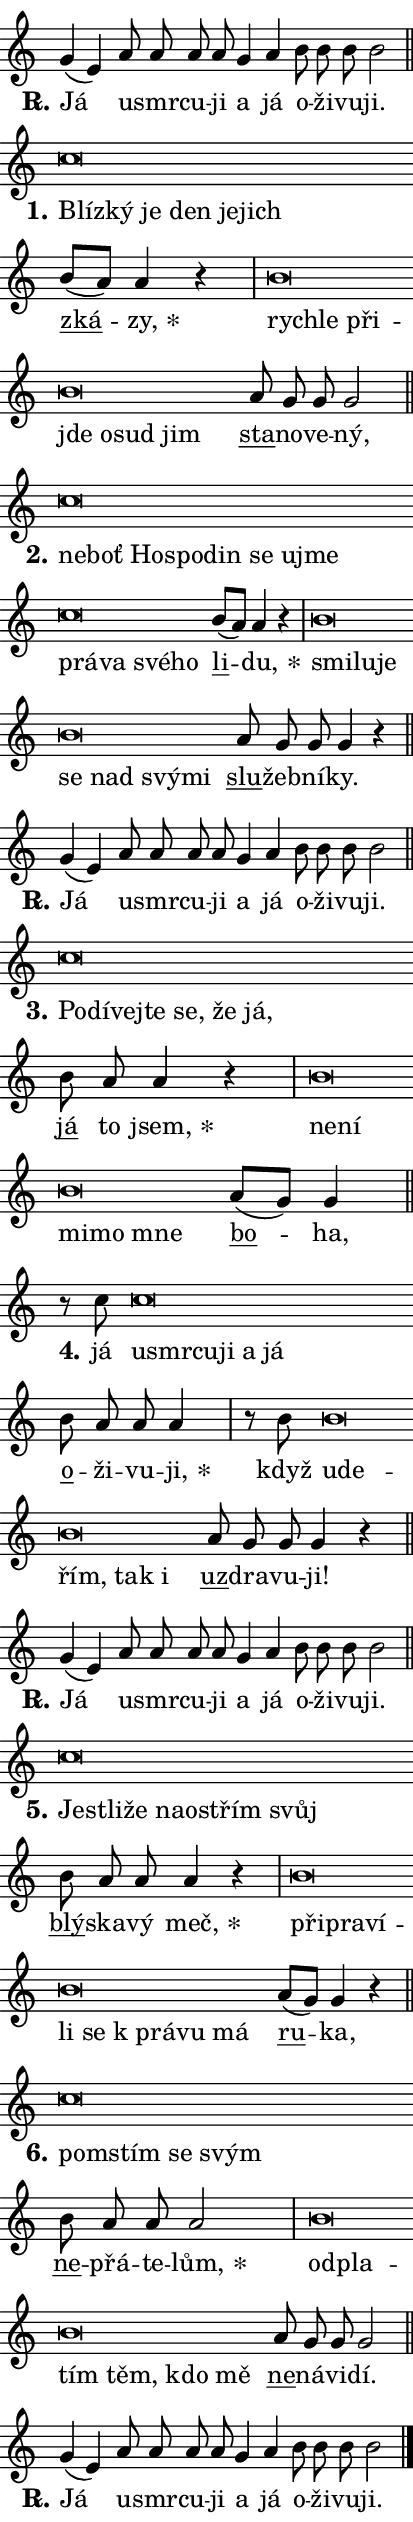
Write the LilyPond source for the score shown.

\version "2.22.1"
\header { tagline = "" }
\paper {
  indent = 0\cm
  top-margin = 0\cm
  right-margin = 0\cm
  bottom-margin = 0\cm
  left-margin = 0\cm
  paper-width = 7\cm
  page-breaking = #ly:one-page-breaking
  system-system-spacing.basic-distance = #11
  score-system-spacing.basic-distance = #11
  ragged-last = ##f
}


%% Author: Thomas Morley
%% https://lists.gnu.org/archive/html/lilypond-user/2020-05/msg00002.html
#(define (line-position grob)
"Returns position of @var[grob} in current system:
   @code{'start}, if at first time-step
   @code{'end}, if at last time-step
   @code{'middle} otherwise
"
  (let* ((col (ly:item-get-column grob))
         (ln (ly:grob-object col 'left-neighbor))
         (rn (ly:grob-object col 'right-neighbor))
         (col-to-check-left (if (ly:grob? ln) ln col))
         (col-to-check-right (if (ly:grob? rn) rn col))
         (break-dir-left
           (and
             (ly:grob-property col-to-check-left 'non-musical #f)
             (ly:item-break-dir col-to-check-left)))
         (break-dir-right
           (and
             (ly:grob-property col-to-check-right 'non-musical #f)
             (ly:item-break-dir col-to-check-right))))
        (cond ((eqv? 1 break-dir-left) 'start)
              ((eqv? -1 break-dir-right) 'end)
              (else 'middle))))

#(define (tranparent-at-line-position vctor)
  (lambda (grob)
  "Relying on @code{line-position} select the relevant enry from @var{vctor}.
Used to determine transparency,"
    (case (line-position grob)
      ((end) (not (vector-ref vctor 0)))
      ((middle) (not (vector-ref vctor 1)))
      ((start) (not (vector-ref vctor 2))))))

noteHeadBreakVisibility =
#(define-music-function (break-visibility)(vector?)
"Makes @code{NoteHead}s transparent relying on @var{break-visibility}"
#{
  \override NoteHead.transparent =
    #(tranparent-at-line-position break-visibility)
#})

#(define delete-ledgers-for-transparent-note-heads
  (lambda (grob)
    "Reads whether a @code{NoteHead} is transparent.
If so this @code{NoteHead} is removed from @code{'note-heads} from
@var{grob}, which is supposed to be @code{LedgerLineSpanner}.
As a result ledgers are not printed for this @code{NoteHead}"
    (let* ((nhds-array (ly:grob-object grob 'note-heads))
           (nhds-list
             (if (ly:grob-array? nhds-array)
                 (ly:grob-array->list nhds-array)
                 '()))
           ;; Relies on the transparent-property being done before
           ;; Staff.LedgerLineSpanner.after-line-breaking is executed.
           ;; This is fragile ...
           (to-keep
             (remove
               (lambda (nhd)
                 (ly:grob-property nhd 'transparent #f))
               nhds-list)))
      ;; TODO find a better method to iterate over grob-arrays, similiar
      ;; to filter/remove etc for lists
      ;; For now rebuilt from scratch
      (set! (ly:grob-object grob 'note-heads)  '())
      (for-each
        (lambda (nhd)
          (ly:pointer-group-interface::add-grob grob 'note-heads nhd))
        to-keep))))

hideNotes = {
  \noteHeadBreakVisibility #begin-of-line-visible
}
unHideNotes = {
  \noteHeadBreakVisibility #all-visible
}

% work-around for resetting accidentals
% https://lilypond.org/doc/v2.23/Documentation/notation/displaying-rhythms#unmetered-music
cadenzaMeasure = {
  \cadenzaOff
  \partial 1024 s1024
  \cadenzaOn
}

#(define-markup-command (accent layout props text) (markup?)
  "Underline accented syllable"
  (interpret-markup layout props
    #{\markup \override #'(offset . 4.3) \underline { #text }#}))

responsum = \markup \concat {
  "R" \hspace #-1.05 \path #0.1 #'((moveto 0 0.07) (lineto 0.9 0.8)) \hspace #0.05 "."
}

\layout {
    \context {
        \Staff
        \remove "Time_signature_engraver"
        \override LedgerLineSpanner.after-line-breaking = #delete-ledgers-for-transparent-note-heads
    }
    \context {
        \Voice {
            \override NoteHead.output-attributes = #'((class . "notehead"))
            \override Hairpin.height = #0.55
        }
    }
    \context {
        \Lyrics {
            \override StanzaNumber.output-attributes = #'((class . "stanzanumber"))
            \override LyricSpace.minimum-distance = #0.9
            \override LyricText.font-name = #"TeX Gyre Schola"
            \override LyricText.font-size = 1
            \override StanzaNumber.font-name = #"TeX Gyre Schola Bold"
            \override StanzaNumber.font-size = 1
        }
    }
}

% magnetic-lyrics.ily
%
%   written by
%     Jean Abou Samra <jean@abou-samra.fr>
%     Werner Lemberg <wl@gnu.org>
%
%   adapted by
%     Jiri Hon <jiri.hon@gmail.com>
%
% Version 2022-Apr-15

% https://www.mail-archive.com/lilypond-user@gnu.org/msg149350.html

#(define (Left_hyphen_pointer_engraver context)
   "Collect syllable-hyphen-syllable occurrences in lyrics and store
them in properties.  This engraver only looks to the left.  For
example, if the lyrics input is @code{foo -- bar}, it does the
following.

@itemize @bullet
@item
Set the @code{text} property of the @code{LyricHyphen} grob between
@q{foo} and @q{bar} to @code{foo}.

@item
Set the @code{left-hyphen} property of the @code{LyricText} grob with
text @q{foo} to the @code{LyricHyphen} grob between @q{foo} and
@q{bar}.
@end itemize

Use this auxiliary engraver in combination with the
@code{lyric-@/text::@/apply-@/magnetic-@/offset!} hook."
   (let ((hyphen #f)
         (text #f))
     (make-engraver
      (acknowledgers
       ((lyric-syllable-interface engraver grob source-engraver)
        (set! text grob)))
      (end-acknowledgers
       ((lyric-hyphen-interface engraver grob source-engraver)
        ;(when (not (grob::has-interface grob 'lyric-space-interface))
          (set! hyphen grob)));)
      ((stop-translation-timestep engraver)
       (when (and text hyphen)
         (ly:grob-set-object! text 'left-hyphen hyphen))
       (set! text #f)
       (set! hyphen #f)))))

#(define (lyric-text::apply-magnetic-offset! grob)
   "If the space between two syllables is less than the value in
property @code{LyricText@/.details@/.squash-threshold}, move the right
syllable to the left so that it gets concatenated with the left
syllable.

Use this function as a hook for
@code{LyricText@/.after-@/line-@/breaking} if the
@code{Left_@/hyphen_@/pointer_@/engraver} is active."
   (let ((hyphen (ly:grob-object grob 'left-hyphen #f)))
     (when hyphen
       (let ((left-text (ly:spanner-bound hyphen LEFT)))
         (when (grob::has-interface left-text 'lyric-syllable-interface)
           (let* ((common (ly:grob-common-refpoint grob left-text X))
                  (this-x-ext (ly:grob-extent grob common X))
                  (left-x-ext
                   (begin
                     ;; Trigger magnetism for left-text.
                     (ly:grob-property left-text 'after-line-breaking)
                     (ly:grob-extent left-text common X)))
                  ;; `delta` is the gap width between two syllables.
                  (delta (- (interval-start this-x-ext)
                            (interval-end left-x-ext)))
                  (details (ly:grob-property grob 'details))
                  (threshold (assoc-get 'squash-threshold details 0.2)))
             (when (< delta threshold)
               (let* (;; We have to manipulate the input text so that
                      ;; ligatures crossing syllable boundaries are not
                      ;; disabled.  For languages based on the Latin
                      ;; script this is essentially a beautification.
                      ;; However, for non-Western scripts it can be a
                      ;; necessity.
                      (lt (ly:grob-property left-text 'text))
                      (rt (ly:grob-property grob 'text))
                      (is-space (grob::has-interface hyphen 'lyric-space-interface))
                      (space (if is-space " " ""))
                      (space-markup (grob-interpret-markup grob " "))
                      (space-size (interval-length (ly:stencil-extent space-markup X)))
                      (extra-delta (if is-space space-size 0))
                      ;; Append new syllable.
                      (ltrt-space (if (and (string? lt) (string? rt))
                                (string-append lt space rt)
                                (make-concat-markup (list lt space rt))))
                      ;; Right-align `ltrt` to the right side.
                      (ltrt-space-markup (grob-interpret-markup
                               grob
                               (make-translate-markup
                                (cons (interval-length this-x-ext) 0)
                                (make-right-align-markup ltrt-space)))))
                 (begin
                   ;; Don't print `left-text`.
                   (ly:grob-set-property! left-text 'stencil #f)
                   ;; Set text and stencil (which holds all collected
                   ;; syllables so far) and shift it to the left.
                   (ly:grob-set-property! grob 'text ltrt-space)
                   (ly:grob-set-property! grob 'stencil ltrt-space-markup)
                   (ly:grob-translate-axis! grob (- (- delta extra-delta)) X))))))))))


#(define (lyric-hyphen::displace-bounds-first grob)
   ;; Make very sure this callback isn't triggered too early.
   (let ((left (ly:spanner-bound grob LEFT))
         (right (ly:spanner-bound grob RIGHT)))
     (ly:grob-property left 'after-line-breaking)
     (ly:grob-property right 'after-line-breaking)
     (ly:lyric-hyphen::print grob)))

squashThreshold = #0.4

\layout {
  \context {
    \Lyrics
    \consists #Left_hyphen_pointer_engraver
    \override LyricText.after-line-breaking =
      #lyric-text::apply-magnetic-offset!
    \override LyricHyphen.stencil = #lyric-hyphen::displace-bounds-first
    \override LyricText.details.squash-threshold = \squashThreshold
    \override LyricHyphen.minimum-distance = 0
    \override LyricHyphen.minimum-length = \squashThreshold
  }
}

squash = \override LyricText.details.squash-threshold = 9999
unSquash = \override LyricText.details.squash-threshold = \squashThreshold

left = \override LyricText.self-alignment-X = #LEFT
unLeft = \revert LyricText.self-alignment-X

starOffset = #(lambda (grob) 
                (let ((x_offset (ly:self-alignment-interface::aligned-on-x-parent grob)))
                  (if (= x_offset 0) 0 (+ x_offset 1.2))))

star = #(define-music-function (syllable)(string?)
"Append star separator at the end of a syllable"
#{
  \once \override LyricText.X-offset = #starOffset
  \lyricmode { \markup {
    #syllable
    \override #'((font-name . "TeX Gyre Schola Bold")) \hspace #0.2 \lower #0.65 \larger "*"
  } }
#})

starAccent = #(define-music-function (syllable)(string?)
"Append star separator at the end of a syllable and make accent"
#{
  \once \override LyricText.X-offset = #starOffset
  \lyricmode { \markup {
    \accent #syllable
    \override #'((font-name . "TeX Gyre Schola Bold")) \hspace #0.2 \lower #0.65 \larger "*"
  } }
#})

breath = #(define-music-function (syllable)(string?)
"Append breathing indicator at the end of a syllable"
#{
  \lyricmode { \markup { #syllable "+" } }
#})

optionalBreath = #(define-music-function (syllable)(string?)
"Append optional breathing indicator at the end of a syllable"
#{
  \lyricmode { \markup { #syllable "(+)" } }
#})


\score {
    <<
        \new Voice = "melody" { \cadenzaOn \key c \major \relative { g'4( e) a8 a a a \bar "" g4 a \bar "" b8 b b b2 \cadenzaMeasure \bar "||" \break }
\relative { c''\breve*1/16 \hideNotes \breve*1/16 \bar "" \breve*1/16 \bar "" \breve*1/16 \bar "" \breve*1/16 \breve*1/16 \bar "" \unHideNotes \bar "" b8[( a)] a4 r \cadenzaMeasure \bar "|" b\breve*1/16 \hideNotes \breve*1/16 \bar "" \breve*1/16 \bar "" \breve*1/16 \bar "" \breve*1/16 \bar "" \breve*1/16 \breve*1/16 \bar "" \unHideNotes \bar "" a8 g g g2 \cadenzaMeasure \bar "||" \break }
\relative { c''\breve*1/16 \hideNotes \breve*1/16 \bar "" \breve*1/16 \bar "" \breve*1/16 \bar "" \breve*1/16 \bar "" \breve*1/16 \bar "" \breve*1/16 \bar "" \breve*1/16 \bar "" \breve*1/16 \bar "" \breve*1/16 \bar "" \breve*1/16 \breve*1/16 \bar "" \unHideNotes \bar "" b8[( a)] a4 r \cadenzaMeasure \bar "|" b\breve*1/16 \hideNotes \breve*1/16 \bar "" \breve*1/16 \bar "" \breve*1/16 \bar "" \breve*1/16 \bar "" \breve*1/16 \breve*1/16 \bar "" \unHideNotes \bar "" a8 g g g4 r \cadenzaMeasure \bar "||" \break }
\relative { g'4( e) a8 a a a \bar "" g4 a \bar "" b8 b b b2 \cadenzaMeasure \bar "||" \break }
\relative { c''\breve*1/16 \hideNotes \breve*1/16 \bar "" \breve*1/16 \bar "" \breve*1/16 \bar "" \breve*1/16 \bar "" \breve*1/16 \breve*1/16 \bar "" \unHideNotes \bar "" b8 a a4 r \cadenzaMeasure \bar "|" b\breve*1/16 \hideNotes \breve*1/16 \bar "" \breve*1/16 \bar "" \breve*1/16 \breve*1/16 \bar "" \unHideNotes \bar "" a8[( g)] g4 \cadenzaMeasure \bar "||" \break }
\relative { r8 c''8 c\breve*1/16 \hideNotes \breve*1/16 \bar "" \breve*1/16 \bar "" \breve*1/16 \bar "" \breve*1/16 \breve*1/16 \bar "" \unHideNotes \bar "" b8 a a a4 \cadenzaMeasure \bar "|" r8 b8 b\breve*1/16 \hideNotes \breve*1/16 \bar "" \breve*1/16 \bar "" \breve*1/16 \breve*1/16 \bar "" \unHideNotes \bar "" a8 g g g4 r \cadenzaMeasure \bar "||" \break }
\relative { g'4( e) a8 a a a \bar "" g4 a \bar "" b8 b b b2 \cadenzaMeasure \bar "||" \break }
\relative { c''\breve*1/16 \hideNotes \breve*1/16 \bar "" \breve*1/16 \bar "" \breve*1/16 \bar "" \breve*1/16 \bar "" \breve*1/16 \breve*1/16 \bar "" \unHideNotes \bar "" b8 a a a4 r \cadenzaMeasure \bar "|" b\breve*1/16 \hideNotes \breve*1/16 \bar "" \breve*1/16 \bar "" \breve*1/16 \bar "" \breve*1/16 \bar "" \breve*1/16 \bar "" \breve*1/16 \breve*1/16 \bar "" \unHideNotes \bar "" a8[( g)] g4 r \cadenzaMeasure \bar "||" \break }
\relative { c''\breve*1/16 \hideNotes \breve*1/16 \bar "" \breve*1/16 \breve*1/16 \bar "" \unHideNotes \bar "" b8 a a a2 \cadenzaMeasure \bar "|" b\breve*1/16 \hideNotes \breve*1/16 \bar "" \breve*1/16 \bar "" \breve*1/16 \bar "" \breve*1/16 \breve*1/16 \bar "" \unHideNotes \bar "" a8 g g g2 \cadenzaMeasure \bar "||" \break }
\relative { g'4( e) a8 a a a \bar "" g4 a \bar "" b8 b b b2 \cadenzaMeasure \bar "||" \break } \bar "|." }
        \new Lyrics \lyricsto "melody" { \lyricmode { \set stanza = \responsum
Já u -- smr -- cu -- ji a já o -- ži -- vu -- ji.
\set stanza = "1."
\left Blíz -- \squash ký je den je -- jich \unLeft \unSquash \markup \accent zká -- \star zy, \left rych -- \squash le při -- jde o -- sud jim \unLeft \unSquash \markup \accent sta -- no -- ve -- ný,
\set stanza = "2."
\left ne -- \squash boť Ho -- spo -- din se u -- jme prá -- va své -- ho \unLeft \unSquash \markup \accent li -- \star du, \left smi -- \squash lu -- je se nad svý -- mi \unLeft \unSquash \markup \accent slu -- žeb -- ní -- ky.
\set stanza = \responsum
Já u -- smr -- cu -- ji a já o -- ži -- vu -- ji.
\set stanza = "3."
\left Po -- \squash dí -- vej -- te se, že já, \unLeft \unSquash \markup \accent já to \star jsem, \left ne -- \squash ní mi -- mo mne \unLeft \unSquash \markup \accent bo -- ha,
\set stanza = "4."
já \left u -- \squash smr -- cu -- ji a já \unLeft \unSquash \markup \accent o -- ži -- vu -- \star ji, když \left u -- \squash de -- řím, tak i \unLeft \unSquash \markup \accent uz -- dra -- vu -- ji!
\set stanza = \responsum
Já u -- smr -- cu -- ji a já o -- ži -- vu -- ji.
\set stanza = "5."
\left Je -- \squash stli -- že na -- o -- střím svůj \unLeft \unSquash \markup \accent blý -- ska -- vý \star meč, \left při -- \squash pra -- ví -- li se "k prá" -- vu má \unLeft \unSquash \markup \accent ru -- ka,
\set stanza = "6."
\left po -- \squash mstím se svým \unLeft \unSquash \markup \accent ne -- přá -- te -- \star lům, \left od -- \squash pla -- tím těm, kdo mě \unLeft \unSquash \markup \accent ne -- ná -- vi -- dí.
\set stanza = \responsum
Já u -- smr -- cu -- ji a já o -- ži -- vu -- ji. } }
    >>
    \layout {}
}
